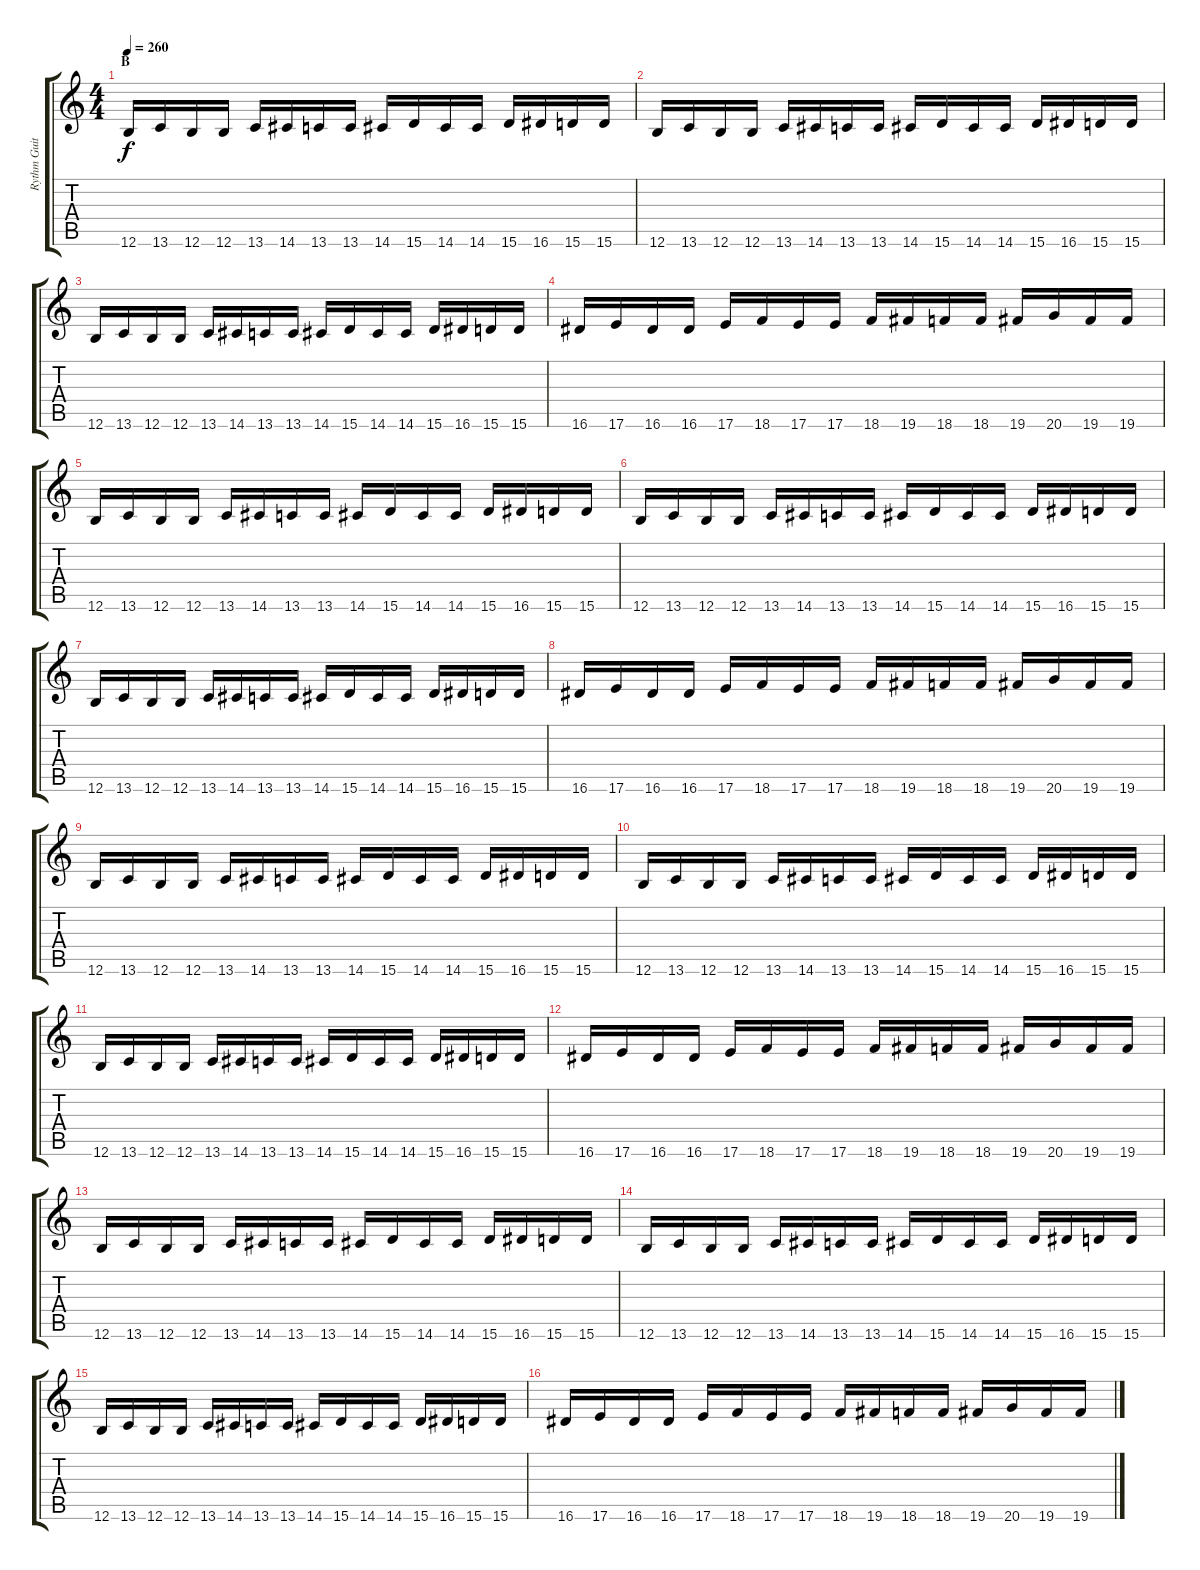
\track ("Rythm Guitar 1" "Rythm Guit") {instrument distortionguitar}
\staff {score tabs}
\tuning (Db4 Ab3 E3 B2 Gb2 B1) {hide}
\ts (4 4)
\section ("" "B")
\tempo 260
\clef g2
\ks c
12.6.16{dy f} 13.6.16 12.6.16 12.6.16 13.6.16 14.6.16 13.6.16 13.6.16 14.6.16 15.6.16 14.6.16 14.6.16 15.6.16 16.6.16 15.6.16 15.6.16 |
12.6.16 13.6.16 12.6.16 12.6.16 13.6.16 14.6.16 13.6.16 13.6.16 14.6.16 15.6.16 14.6.16 14.6.16 15.6.16 16.6.16 15.6.16 15.6.16 |
12.6.16 13.6.16 12.6.16 12.6.16 13.6.16 14.6.16 13.6.16 13.6.16 14.6.16 15.6.16 14.6.16 14.6.16 15.6.16 16.6.16 15.6.16 15.6.16 |
16.6.16 17.6.16 16.6.16 16.6.16 17.6.16 18.6.16 17.6.16 17.6.16 18.6.16 19.6.16 18.6.16 18.6.16 19.6.16 20.6.16 19.6.16 19.6.16 |
12.6.16 13.6.16 12.6.16 12.6.16 13.6.16 14.6.16 13.6.16 13.6.16 14.6.16 15.6.16 14.6.16 14.6.16 15.6.16 16.6.16 15.6.16 15.6.16 |
12.6.16 13.6.16 12.6.16 12.6.16 13.6.16 14.6.16 13.6.16 13.6.16 14.6.16 15.6.16 14.6.16 14.6.16 15.6.16 16.6.16 15.6.16 15.6.16 |
12.6.16 13.6.16 12.6.16 12.6.16 13.6.16 14.6.16 13.6.16 13.6.16 14.6.16 15.6.16 14.6.16 14.6.16 15.6.16 16.6.16 15.6.16 15.6.16 |
16.6.16 17.6.16 16.6.16 16.6.16 17.6.16 18.6.16 17.6.16 17.6.16 18.6.16 19.6.16 18.6.16 18.6.16 19.6.16 20.6.16 19.6.16 19.6.16 |
12.6.16 13.6.16 12.6.16 12.6.16 13.6.16 14.6.16 13.6.16 13.6.16 14.6.16 15.6.16 14.6.16 14.6.16 15.6.16 16.6.16 15.6.16 15.6.16 |
12.6.16 13.6.16 12.6.16 12.6.16 13.6.16 14.6.16 13.6.16 13.6.16 14.6.16 15.6.16 14.6.16 14.6.16 15.6.16 16.6.16 15.6.16 15.6.16 |
12.6.16 13.6.16 12.6.16 12.6.16 13.6.16 14.6.16 13.6.16 13.6.16 14.6.16 15.6.16 14.6.16 14.6.16 15.6.16 16.6.16 15.6.16 15.6.16 |
16.6.16 17.6.16 16.6.16 16.6.16 17.6.16 18.6.16 17.6.16 17.6.16 18.6.16 19.6.16 18.6.16 18.6.16 19.6.16 20.6.16 19.6.16 19.6.16 |
12.6.16 13.6.16 12.6.16 12.6.16 13.6.16 14.6.16 13.6.16 13.6.16 14.6.16 15.6.16 14.6.16 14.6.16 15.6.16 16.6.16 15.6.16 15.6.16 |
12.6.16 13.6.16 12.6.16 12.6.16 13.6.16 14.6.16 13.6.16 13.6.16 14.6.16 15.6.16 14.6.16 14.6.16 15.6.16 16.6.16 15.6.16 15.6.16 |
12.6.16 13.6.16 12.6.16 12.6.16 13.6.16 14.6.16 13.6.16 13.6.16 14.6.16 15.6.16 14.6.16 14.6.16 15.6.16 16.6.16 15.6.16 15.6.16 |
16.6.16 17.6.16 16.6.16 16.6.16 17.6.16 18.6.16 17.6.16 17.6.16 18.6.16 19.6.16 18.6.16 18.6.16 19.6.16 20.6.16 19.6.16 19.6.16
